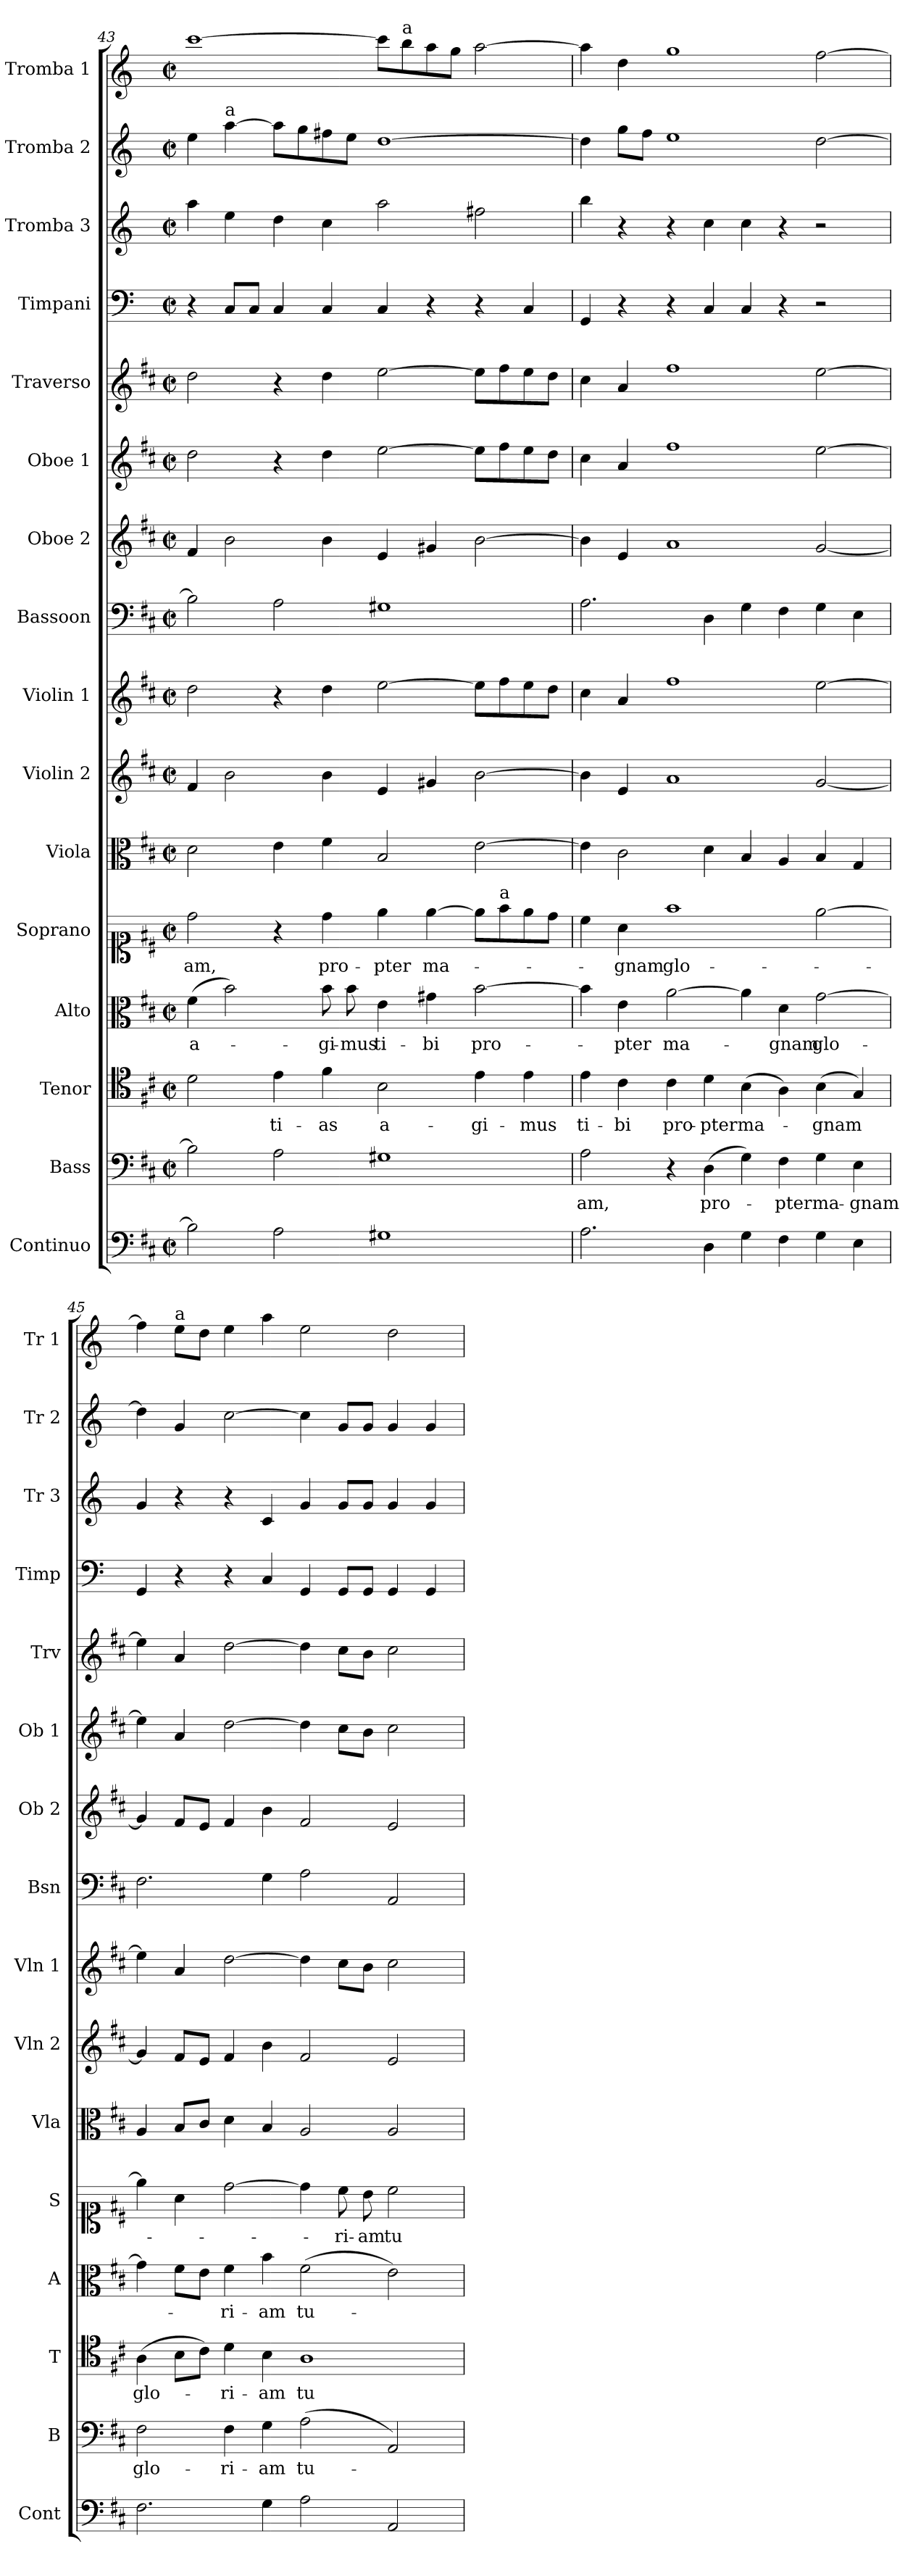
**kern	**kern	**text	**kern	**text	**kern	**text	**kern	**text	**kern	**kern	**kern	**kern	**kern	**kern	**kern	**kern	**kern	**kern	**kern
*part16	*part15	*part15	*part14	*part14	*part13	*part13	*part12	*part12	*part11	*part10	*part9	*part8	*part7	*part6	*part5	*part4	*part3	*part2	*part1
*staff16	*staff15	*staff15	*staff14	*staff14	*staff13	*staff13	*staff12	*staff12	*staff11	*staff10	*staff9	*staff8	*staff7	*staff6	*staff5	*staff4	*staff3	*staff2	*staff1
*I"Continuo	*I"Bass	*	*I"Tenor	*	*I"Alto	*	*I"Soprano	*	*I"Viola	*I"Violin 2	*I"Violin 1	*I"Bassoon	*I"Oboe 2	*I"Oboe 1	*I"Traverso	*I"Timpani	*I"Tromba 3	*I"Tromba 2	*I"Tromba 1
*I'Cont	*I'B	*	*I'T	*	*I'A	*	*I'S	*	*I'Vla	*I'Vln 2	*I'Vln 1	*I'Bsn	*I'Ob 2	*I'Ob 1	*I'Trv	*I'Timp	*I'Tr 3	*I'Tr 2	*I'Tr 1
*clefF4	*clefF4	*	*clefC4	*	*clefC3	*	*clefC1	*	*clefC3	*clefG2	*clefG2	*clefF4	*clefG2	*clefG2	*clefG2	*clefF4	*clefG2	*clefG2	*clefG2
*	*	*	*	*	*	*	*	*	*	*	*	*	*	*	*	*ITrd-1c-2	*ITrd-1c-2	*ITrd-1c-2	*ITrd-1c-2
*k[f#c#]	*k[f#c#]	*	*k[f#c#]	*	*k[f#c#]	*	*k[f#c#]	*	*k[f#c#]	*k[f#c#]	*k[f#c#]	*k[f#c#]	*k[f#c#]	*k[f#c#]	*k[f#c#]	*k[f#c#]	*k[f#c#]	*k[f#c#]	*k[f#c#]
*M4/2	*M4/2	*	*M4/2	*	*M4/2	*	*M4/2	*	*M4/2	*M4/2	*M4/2	*M4/2	*M4/2	*M4/2	*M4/2	*M4/2	*M4/2	*M4/2	*M4/2
*met(c|)	*met(c|)	*	*met(c|)	*	*met(c|)	*	*met(c|)	*	*met(c|)	*met(c|)	*met(c|)	*met(c|)	*met(c|)	*met(c|)	*met(c|)	*met(c|)	*met(c|)	*met(c|)	*met(c|)
=43	=43	=43	=43	=43	=43	=43	=43	=43	=43	=43	=43	=43	=43	=43	=43	=43	=43	=43	=43
!	!	!	!	!	!	!LO:LY:b	!	!LO:LY:b	!	!	!	!	!	!	!	!	!	!	!
2B\]	2B\]	.	2d\	.	(4f#\	a-	2dd\	-am,	2d\	4f#/	2dd\	2B\]	4f#/	2dd\	2dd\	4r	4bb\	4ff#\	[1ddd
!	!	!	!	!	!	!	!	!	!	!	!	!	!	!	!	!	!	!LO:TX:a:t=a	!
.	.	.	.	.	2b\)	.	.	.	.	2b\	.	.	2b\	.	.	8D/L	4ff#\	[4bb\	.
.	.	.	.	.	.	.	.	.	.	.	.	.	.	.	.	8D/J	.	.	.
!	!	!	!	!LO:LY:b	!	!	!	!	!	!	!	!	!	!	!	!	!	!	!
2A\	2A\	.	4e\	-ti-	.	.	4r	.	4e\	.	4r	2A\	.	4r	4r	4D/	4ee\	8bb\L]	.
.	.	.	.	.	.	.	.	.	.	.	.	.	.	.	.	.	.	8aa\	.
!	!	!	!	!LO:LY:b	!	!LO:LY:b	!	!LO:LY:b	!	!	!	!	!	!	!	!	!	!	!
.	.	.	4f#\	-as	8b\	-gi-	4dd\	pro-	4f#\	4b\	4dd\	.	4b\	4dd\	4dd\	4D/	4dd\	8gg#X\	.
!	!	!	!	!	!	!LO:LY:b	!	!	!	!	!	!	!	!	!	!	!	!	!
.	.	.	.	.	8b\	-mus	.	.	.	.	.	.	.	.	.	.	.	8ff#\J	.
!	!	!	!	!LO:LY:b	!	!LO:LY:b	!	!LO:LY:b	!	!	!	!	!	!	!	!	!	!	!
1G#X	1G#X	.	2B\	a-	4e\	ti-	4ee\	-pter	2B/	4e/	[2ee\	1G#X	4e/	[2ee\	[2ee\	4D/	2bb\	[1ee	8ddd\L]
!	!	!	!	!	!	!	!	!	!	!	!	!	!	!	!	!	!	!	!LO:TX:a:t=a
.	.	.	.	.	.	.	.	.	.	.	.	.	.	.	.	.	.	.	8ccc#\
!	!	!	!	!	!	!LO:LY:b	!	!LO:LY:b	!	!	!	!	!	!	!	!	!	!	!
.	.	.	.	.	4g#X\	-bi	[4ee\	ma-	.	4g#X/	.	.	4g#X/	.	.	4r	.	.	8bb\
.	.	.	.	.	.	.	.	.	.	.	.	.	.	.	.	.	.	.	8aa\J
!	!	!	!	!LO:LY:b	!	!LO:LY:b	!	!	!	!	!	!	!	!	!	!	!	!	!
.	.	.	4e\	-gi-	[2b\	pro-	8ee\L]	.	[2e\	[2b\	8ee\L]	.	[2b\	8ee\L]	8ee\L]	4r	2gg#X\	.	[2bb\
!	!	!	!	!	!	!	!LO:TX:a:t=a	!	!	!	!	!	!	!	!	!	!	!	!
.	.	.	.	.	.	.	8ff#\	.	.	.	8ff#\	.	.	8ff#\	8ff#\	.	.	.	.
!	!	!	!	!LO:LY:b	!	!	!	!	!	!	!	!	!	!	!	!	!	!	!
.	.	.	4e\	-mus	.	.	8ee\	.	.	.	8ee\	.	.	8ee\	8ee\	4D/	.	.	.
.	.	.	.	.	.	.	8dd\J	.	.	.	8dd\J	.	.	8dd\J	8dd\J	.	.	.	.
!!LO:PB:g=z
=44	=44	=44	=44	=44	=44	=44	=44	=44	=44	=44	=44	=44	=44	=44	=44	=44	=44	=44	=44
!	!	!LO:LY:b	!	!LO:LY:b	!	!	!	!	!	!	!	!	!	!	!	!	!	!	!
2.A\	2A\	-am,	4e\	ti-	4b\]	.	4cc#\	.	4e\]	4b\]	4cc#\	2.A\	4b\]	4cc#\	4cc#\	4AA/	4ccc#\	4ee\]	4bb\]
!	!	!	!	!LO:LY:b	!	!LO:LY:b	!	!LO:LY:b	!	!	!	!	!	!	!	!	!	!	!
.	.	.	4c#\	-bi	4e\	-pter	4a\	-gnam	2c#\	4e/	4a/	.	4e/	4a/	4a/	4r	4r	8aa\L	4ee\
.	.	.	.	.	.	.	.	.	.	.	.	.	.	.	.	.	.	8gg\J	.
!	!	!	!	!LO:LY:b	!	!LO:LY:b	!	!LO:LY:b	!	!	!	!	!	!	!	!	!	!	!
.	4r	.	4c#\	pro-	[2a\	ma-	1ff#	glo-	.	1a	1ff#	.	1a	1ff#	1ff#	4r	4r	1ff#	1aa
!	!	!LO:LY:b	!	!LO:LY:b	!	!	!	!	!	!	!	!	!	!	!	!	!	!	!
4D\	(4D\	pro-	4d\	-pter	.	.	.	.	4d\	.	.	4D\	.	.	.	4D/	4dd\	.	.
!	!	!	!	!LO:LY:b	!	!	!	!	!	!	!	!	!	!	!	!	!	!	!
4G\	4G\)	.	(4B\	ma-	4a\]	.	.	.	4B/	.	.	4G\	.	.	.	4D/	4dd\	.	.
!	!	!LO:LY:b	!	!	!	!LO:LY:b	!	!	!	!	!	!	!	!	!	!	!	!	!
4F#\	4F#\	-pter	4A\)	.	4d\	-gnam	.	.	4A/	.	.	4F#\	.	.	.	4r	4r	.	.
!	!	!LO:LY:b	!	!LO:LY:b	!	!LO:LY:b	!	!	!	!	!	!	!	!	!	!	!	!	!
4G\	4G\	ma-	(4B\	-gnam	[2g\	glo-	[2ee\	.	4B/	[2g/	[2ee\	4G\	[2g/	[2ee\	[2ee\	2r	2r	[2ee\	[2gg\
!	!	!LO:LY:b	!	!	!	!	!	!	!	!	!	!	!	!	!	!	!	!	!
4E\	4E\	-gnam	4G/)	.	.	.	.	.	4G/	.	.	4E\	.	.	.	.	.	.	.
=45	=45	=45	=45	=45	=45	=45	=45	=45	=45	=45	=45	=45	=45	=45	=45	=45	=45	=45	=45
!	!	!LO:LY:b	!	!LO:LY:b	!	!	!	!	!	!	!	!	!	!	!	!	!	!	!
2.F#\	2F#\	glo-	(4A\	glo-	4g\]	.	4ee\]	.	4A/	4g/]	4ee\]	2.F#\	4g/]	4ee\]	4ee\]	4AA/	4a/	4ee\]	4gg\]
!	!	!	!	!	!	!	!	!	!	!	!	!	!	!	!	!	!	!	!LO:TX:a:t=a
.	.	.	8B\L	.	8f#\L	.	4a\	.	8B/L	8f#/L	4a/	.	8f#/L	4a/	4a/	4r	4r	4a/	8ff#\L
.	.	.	8c#\J)	.	8e\J	.	.	.	8c#/J	8e/J	.	.	8e/J	.	.	.	.	.	8ee\J
!	!	!LO:LY:b	!	!LO:LY:b	!	!LO:LY:b	!	!	!	!	!	!	!	!	!	!	!	!	!
.	4F#\	-ri-	4d\	-ri-	4f#\	-ri-	[2dd\	.	4d\	4f#/	[2dd\	.	4f#/	[2dd\	[2dd\	4r	4r	[2dd\	4ff#\
!	!	!LO:LY:b	!	!LO:LY:b	!	!LO:LY:b	!	!	!	!	!	!	!	!	!	!	!	!	!
4G\	4G\	-am	4B\	-am	4b\	-am	.	.	4B/	4b\	.	4G\	4b\	.	.	4D/	4d/	.	4bb\
!	!	!LO:LY:b	!	!LO:LY:b	!	!LO:LY:b	!	!	!	!	!	!	!	!	!	!	!	!	!
2A\	(2A\	tu-	1A	tu-	(2f#\	tu-	4dd\]	.	2A/	2f#/	4dd\]	2A\	2f#/	4dd\]	4dd\]	4AA/	4a/	4dd\]	2ff#\
!	!	!	!	!	!	!	!	!LO:LY:b	!	!	!	!	!	!	!	!	!	!	!
.	.	.	.	.	.	.	8cc#\	-ri-	.	.	8cc#\L	.	.	8cc#\L	8cc#\L	8AA/L	8a/L	8a/L	.
!	!	!	!	!	!	!	!	!LO:LY:b	!	!	!	!	!	!	!	!	!	!	!
.	.	.	.	.	.	.	8b\	-am	.	.	8b\J	.	.	8b\J	8b\J	8AA/J	8a/J	8a/J	.
!	!	!	!	!	!	!	!	!LO:LY:b	!	!	!	!	!	!	!	!	!	!	!
2AA/	2AA/)	.	.	.	2e\)	.	2cc#\	tu-	2A/	2e/	2cc#\	2AA/	2e/	2cc#\	2cc#\	4AA/	4a/	4a/	2ee\
.	.	.	.	.	.	.	.	.	.	.	.	.	.	.	.	4AA/	4a/	4a/	.
=	=	=	=	=	=	=	=	=	=	=	=	=	=	=	=	=	=	=	=
*-	*-	*-	*-	*-	*-	*-	*-	*-	*-	*-	*-	*-	*-	*-	*-	*-	*-	*-	*-
